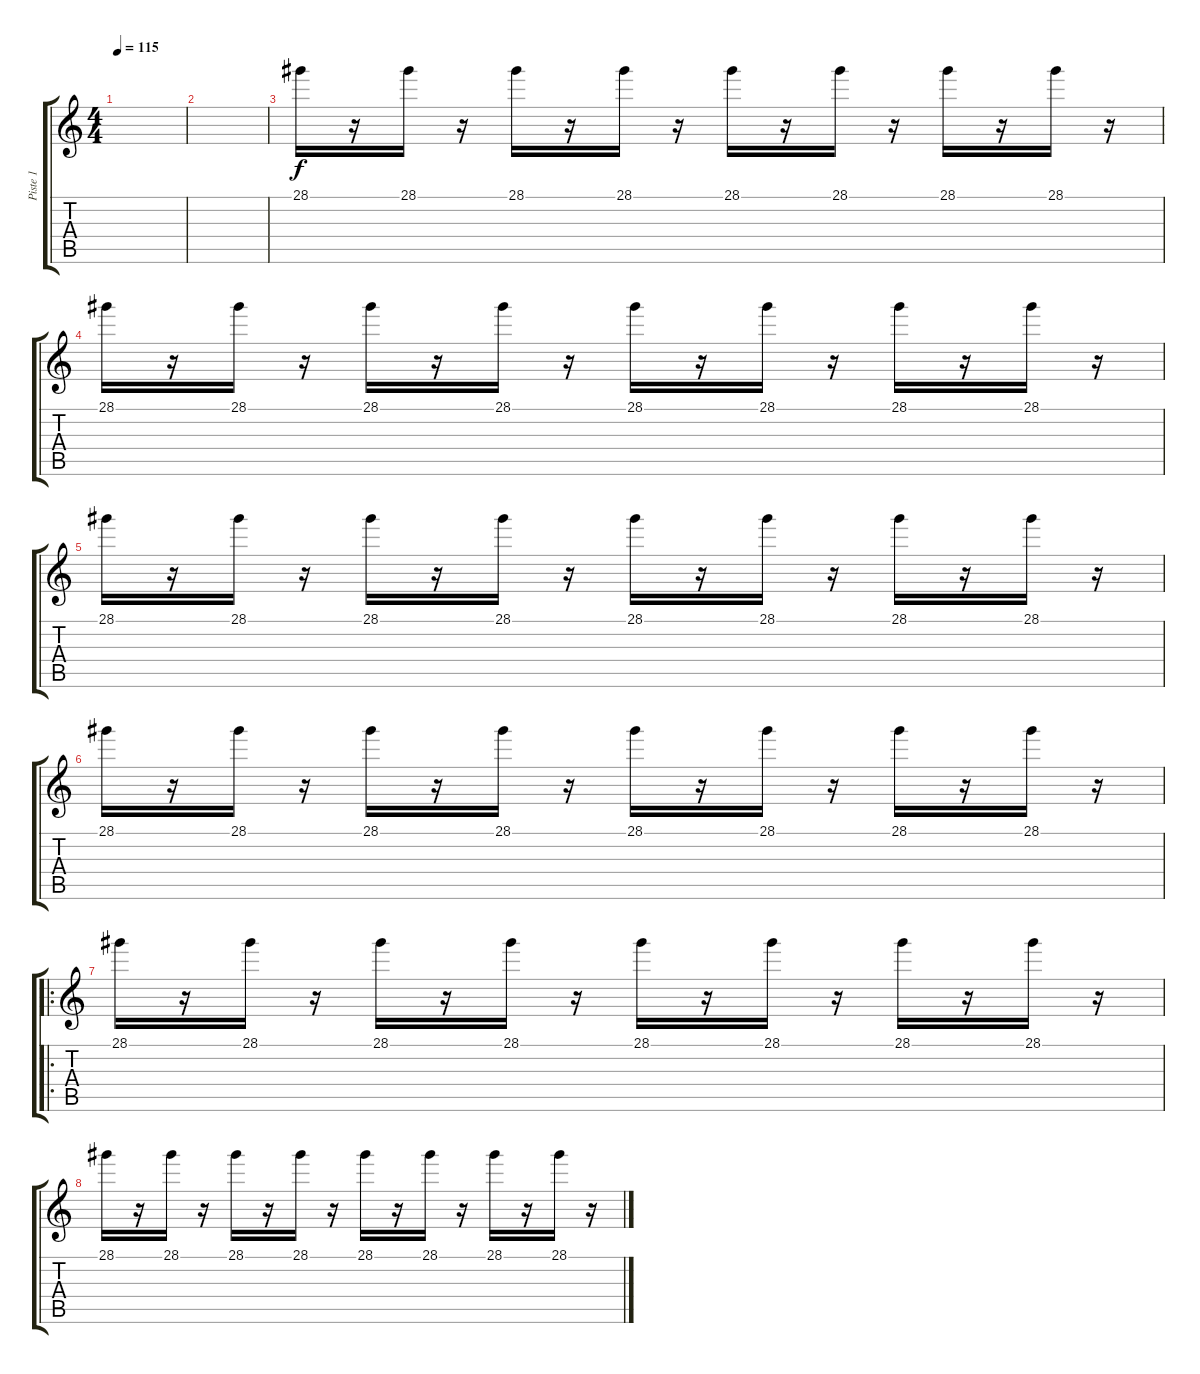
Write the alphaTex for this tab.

\track ("Piste 1" "Piste 1") {instrument lead8bassandlead}
\staff {score tabs}
\tuning (E4 B3 G3 D3 A2 E2) {hide}
\ts (4 4)
\tempo 115
\clef g2
\ks c
|
|
28.1.16 r.16 28.1.16 r.16 28.1.16 r.16 28.1.16 r.16 28.1.16 r.16 28.1.16 r.16 28.1.16 r.16 28.1.16 r.16 |
28.1.16 r.16 28.1.16 r.16 28.1.16 r.16 28.1.16 r.16 28.1.16 r.16 28.1.16 r.16 28.1.16 r.16 28.1.16 r.16 |
28.1.16 r.16 28.1.16 r.16 28.1.16 r.16 28.1.16 r.16 28.1.16 r.16 28.1.16 r.16 28.1.16 r.16 28.1.16 r.16 |
28.1.16 r.16 28.1.16 r.16 28.1.16 r.16 28.1.16 r.16 28.1.16 r.16 28.1.16 r.16 28.1.16 r.16 28.1.16 r.16 |
\ro
28.1.16 r.16 28.1.16 r.16 28.1.16 r.16 28.1.16 r.16 28.1.16 r.16 28.1.16 r.16 28.1.16 r.16 28.1.16 r.16 |
28.1.16 r.16 28.1.16 r.16 28.1.16 r.16 28.1.16 r.16 28.1.16 r.16 28.1.16 r.16 28.1.16 r.16 28.1.16 r.16
